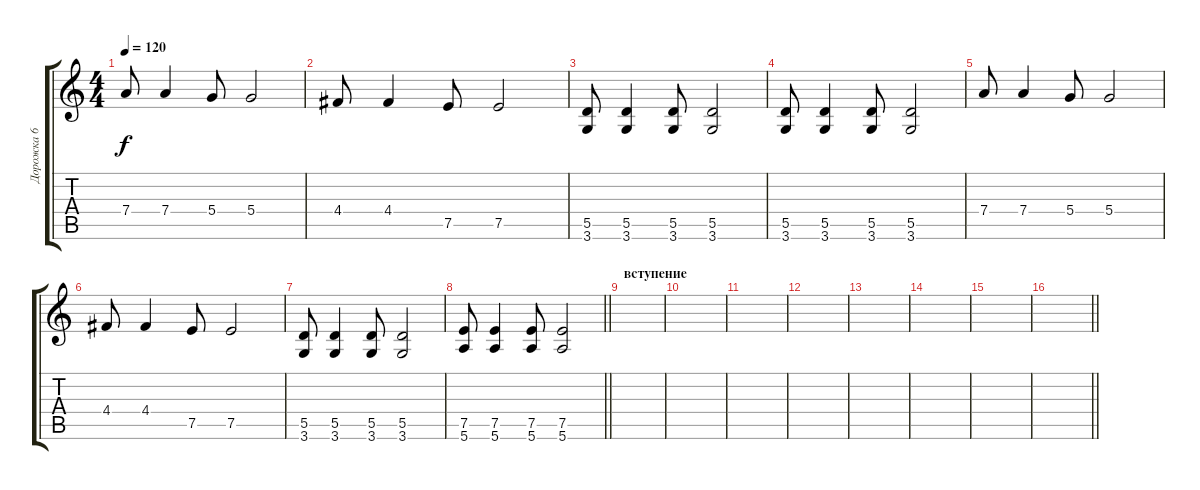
\track ("Дорожка 6" "Дорожка 6") {instrument acousticguitarsteel}
\staff {score tabs}
\tuning (E4 B3 G3 D3 A2 E2) {hide}
\ts (4 4)
\tempo 120
\clef g2
\ks c
7.4.8{dy f} 7.4.4 5.4.8 5.4.2 |
4.4.8 4.4.4 7.5.8 7.5.2 |
(5.5 3.6).8 (5.5 3.6).4 (5.5 3.6).8 (5.5 3.6).2 |
(5.5 3.6).8 (5.5 3.6).4 (5.5 3.6).8 (5.5 3.6).2 |
7.4.8 7.4.4 5.4.8 5.4.2 |
4.4.8 4.4.4 7.5.8 7.5.2 |
(5.5 3.6).8 (5.5 3.6).4 (5.5 3.6).8 (5.5 3.6).2 |
\barLineRight lightlight
(7.5 5.6).8 (7.5 5.6).4 (7.5 5.6).8 (7.5 5.6).2 |
\section ("" "вступение")
|
|
|
|
|
|
|
\barLineRight lightlight
